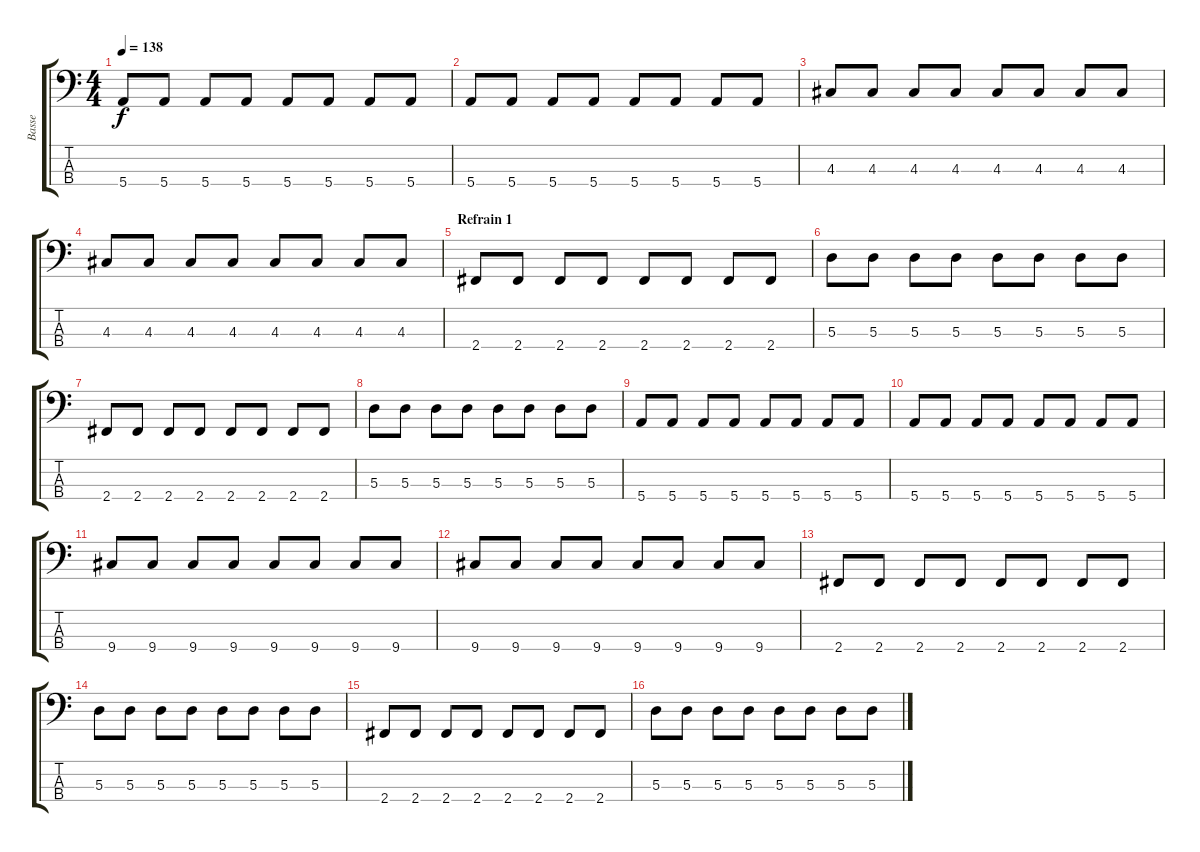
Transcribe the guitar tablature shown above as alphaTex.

\track ("Basse" "Basse") {instrument electricbassfinger}
\staff {score tabs}
\tuning (G2 D2 A1 E1) {hide}
\ts (4 4)
\tempo 138
\clef f4
\ks c
5.4.8{dy f} 5.4.8 5.4.8 5.4.8 5.4.8 5.4.8 5.4.8 5.4.8 |
5.4.8 5.4.8 5.4.8 5.4.8 5.4.8 5.4.8 5.4.8 5.4.8 |
4.3.8 4.3.8 4.3.8 4.3.8 4.3.8 4.3.8 4.3.8 4.3.8 |
4.3.8 4.3.8 4.3.8 4.3.8 4.3.8 4.3.8 4.3.8 4.3.8 |
\section ("" "Refrain 1")
2.4.8 2.4.8 2.4.8 2.4.8 2.4.8 2.4.8 2.4.8 2.4.8 |
5.3.8 5.3.8 5.3.8 5.3.8 5.3.8 5.3.8 5.3.8 5.3.8 |
2.4.8 2.4.8 2.4.8 2.4.8 2.4.8 2.4.8 2.4.8 2.4.8 |
5.3.8 5.3.8 5.3.8 5.3.8 5.3.8 5.3.8 5.3.8 5.3.8 |
5.4.8 5.4.8 5.4.8 5.4.8 5.4.8 5.4.8 5.4.8 5.4.8 |
5.4.8 5.4.8 5.4.8 5.4.8 5.4.8 5.4.8 5.4.8 5.4.8 |
9.4.8 9.4.8 9.4.8 9.4.8 9.4.8 9.4.8 9.4.8 9.4.8 |
9.4.8 9.4.8 9.4.8 9.4.8 9.4.8 9.4.8 9.4.8 9.4.8 |
2.4.8 2.4.8 2.4.8 2.4.8 2.4.8 2.4.8 2.4.8 2.4.8 |
5.3.8 5.3.8 5.3.8 5.3.8 5.3.8 5.3.8 5.3.8 5.3.8 |
2.4.8 2.4.8 2.4.8 2.4.8 2.4.8 2.4.8 2.4.8 2.4.8 |
5.3.8 5.3.8 5.3.8 5.3.8 5.3.8 5.3.8 5.3.8 5.3.8
